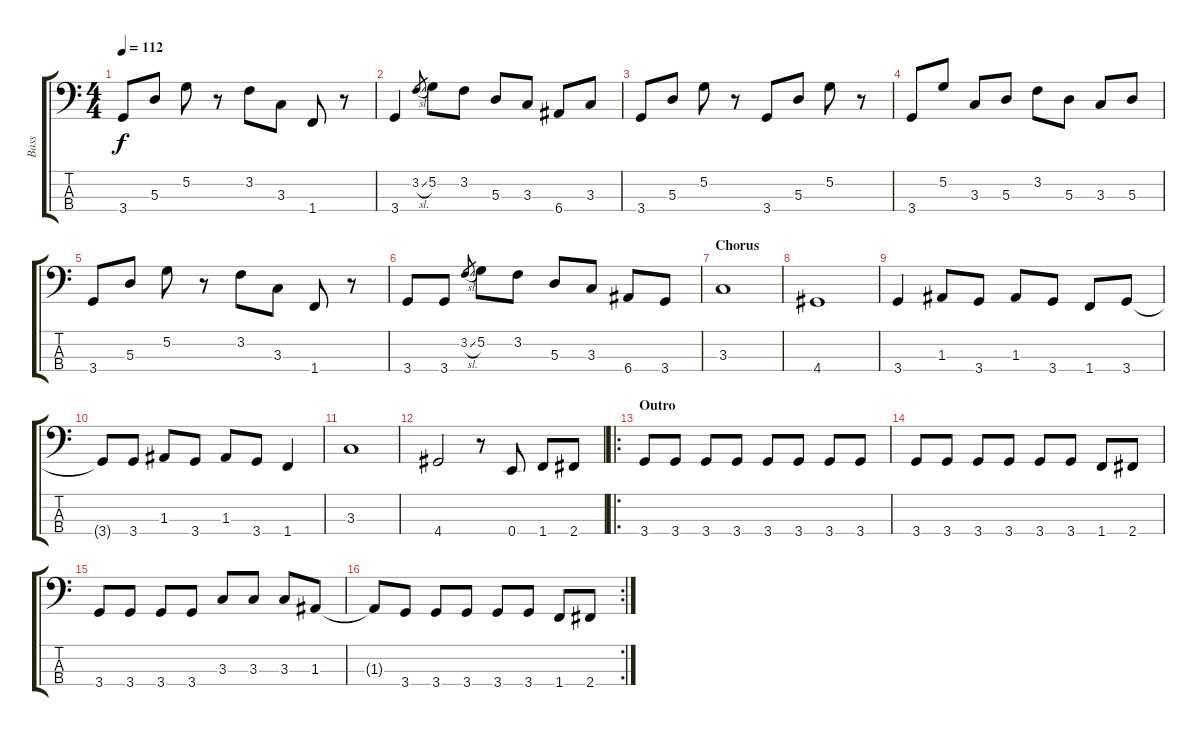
\track ("Bass" "Bass") {instrument electricbasspick}
\staff {score tabs}
\tuning (G2 D2 A1 E1) {hide}
\ts (4 4)
\tempo 112
\clef f4
\ks c
3.4.8{dy f} 5.3.8 5.2.8 r.8 3.2.8 3.3.8 1.4.8 r.8 |
3.4.4 3.2{sl}.8{gr} 5.2.8 3.2.8 5.3.8 3.3.8 6.4.8 3.3.8 |
3.4.8 5.3.8 5.2.8 r.8 3.4.8 5.3.8 5.2.8 r.8 |
3.4.8 5.2.8 3.3.8 5.3.8 3.2.8 5.3.8 3.3.8 5.3.8 |
3.4.8 5.3.8 5.2.8 r.8 3.2.8 3.3.8 1.4.8 r.8 |
3.4.8 3.4.8 3.2{sl}.8{gr} 5.2.8 3.2.8 5.3.8 3.3.8 6.4.8 3.4.8 |
\section ("" "Chorus")
3.3.1 |
4.4.1 |
3.4.4 1.3.8 3.4.8 1.3.8 3.4.8 1.4.8 3.4.8 |
3.4{t}.8 3.4.8 1.3.8 3.4.8 1.3.8 3.4.8 1.4.4 |
3.3.1 |
4.4.2 r.8 0.4.8 1.4.8 2.4.8 |
\ro
\section ("" "Outro")
3.4.8 3.4.8 3.4.8 3.4.8 3.4.8 3.4.8 3.4.8 3.4.8 |
3.4.8 3.4.8 3.4.8 3.4.8 3.4.8 3.4.8 1.4.8 2.4.8 |
3.4.8 3.4.8 3.4.8 3.4.8 3.3.8 3.3.8 3.3.8 1.3.8 |
\rc 2
1.3{t}.8 3.4.8 3.4.8 3.4.8 3.4.8 3.4.8 1.4.8 2.4.8
